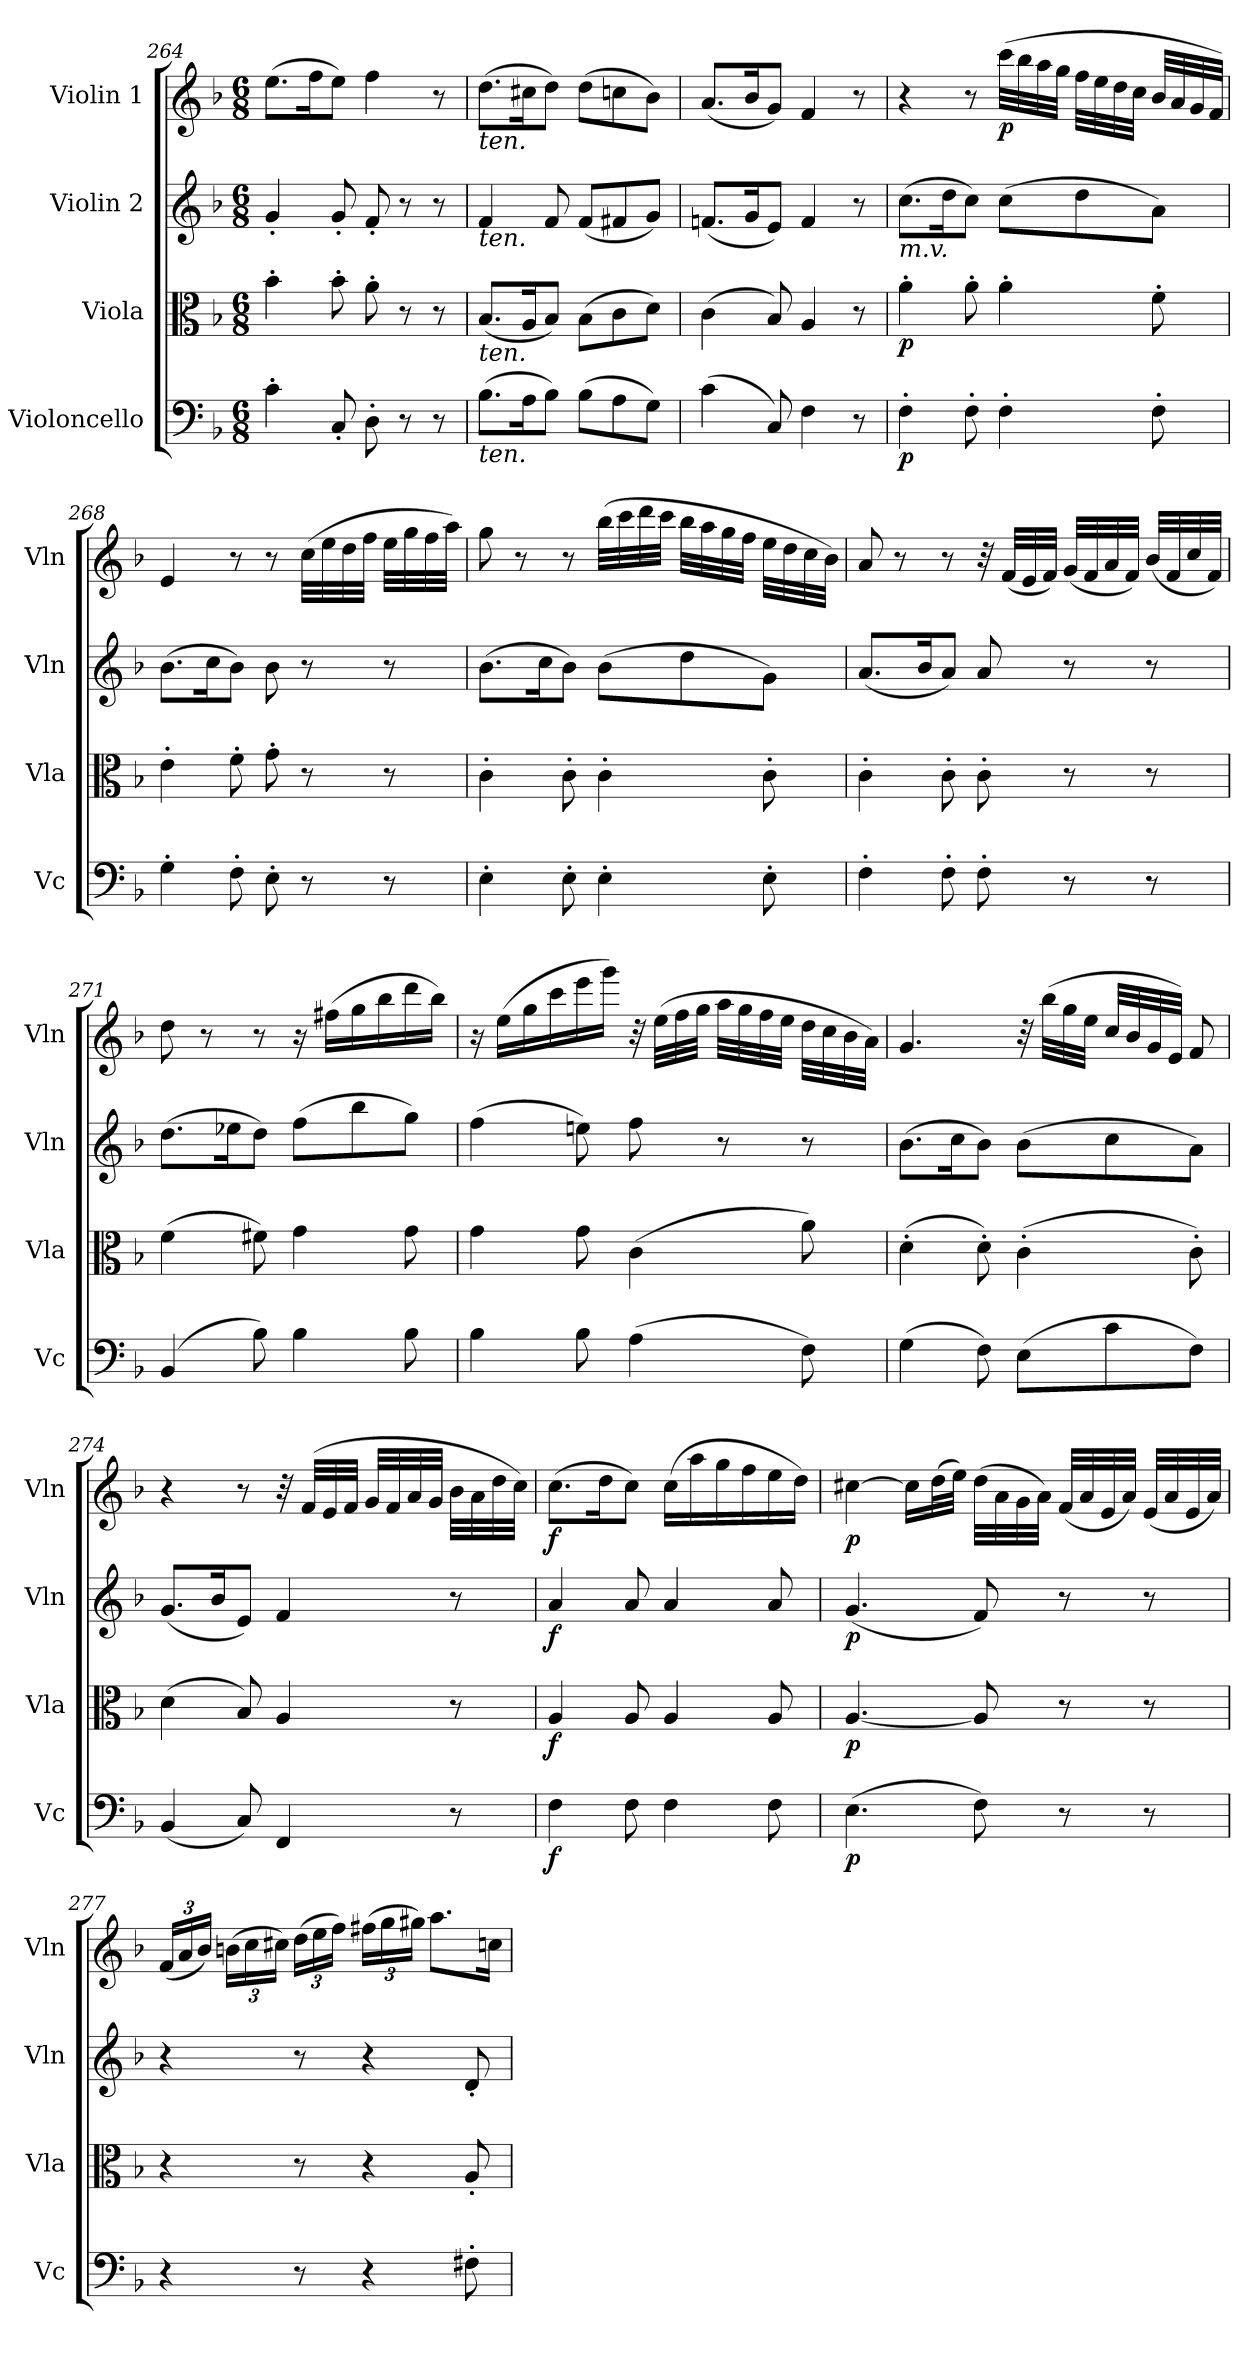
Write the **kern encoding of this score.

**kern	**dynam	**kern	**dynam	**kern	**dynam	**kern	**dynam
*part4	*part4	*part3	*part3	*part2	*part2	*part1	*part1
*staff4	*staff4	*staff3	*staff3	*staff2	*staff2	*staff1	*staff1
*I"Violoncello	*	*I"Viola	*	*I"Violin 2	*	*I"Violin 1	*
*I'Vc	*	*I'Vla	*	*I'Vln	*	*I'Vln	*
!!LO:LB:g=z
*clefF4	*	*clefC3	*	*clefG2	*	*clefG2	*
*k[b-]	*	*k[b-]	*	*k[b-]	*	*k[b-]	*
*M6/8	*	*M6/8	*	*M6/8	*	*M6/8	*
=264	=264	=264	=264	=264	=264	=264	=264
4c'\	.	4b-'\	.	4g'/	.	(>8.ee\L	.
.	.	.	.	.	.	16ff\K	.
8C'/	.	8b-'\	.	8g'/	.	8ee\J)	.
8D'\	.	8a'\	.	8f'/	.	4ff\	.
8r	.	8r	.	8r	.	.	.
8r	.	8r	.	8r	.	8r	.
=265	=265	=265	=265	=265	=265	=265	=265
!	!	!	!	!	!	!LO:TX:b:i:t=ten.	!
!	!	!	!	!LO:TX:b:i:t=ten.	!	!	!
!	!	!LO:TX:b:i:t=ten.	!	!	!	!	!
!LO:TX:b:i:t=ten.	!	!	!	!	!	!	!
(>8.B-\L	.	(<8.B-/L	.	4f/	.	(>8.dd\L	.
16A\K	.	16A/K	.	.	.	16cc#X\K	.
8B-\J)	.	8B-/J)	.	8f/	.	8dd\J)	.
(>8B-\L	.	(>8B-\L	.	(<8f/L	.	(>8dd\L	.
8A\	.	8c\	.	8f#X/	.	8ccn\	.
8G\J)	.	8d\J)	.	8g/J)	.	8b-\J)	.
=266	=266	=266	=266	=266	=266	=266	=266
(>4c\	.	(>4c\	.	(<8.fn/L	.	(<8.a/L	.
.	.	.	.	16g/K	.	16b-/K	.
8C/)	.	8B-/)	.	8e/J)	.	8g/J)	.
4F\	.	4A/	.	4f/	.	4f/	.
8r	.	8r	.	8r	.	8r	.
=267	=267	=267	=267	=267	=267	=267	=267
!	!	!	!	!LO:TX:b:i:t=m.v.	!	!	!
!	!LO:DY:b	!	!LO:DY:b	!	!	!	!
4F'\	p	4a'\	p	(>8.cc\L	.	4r	.
.	.	.	.	16dd\K	.	.	.
8F'\	.	8a'\	.	8cc\J)	.	8r	.
!	!	!	!	!	!	!	!LO:DY:b
4F'\	.	4a'\	.	(>8cc\L	.	(>32ccc\LLL	p
.	.	.	.	.	.	32bb-\	.
.	.	.	.	.	.	32aa\	.
.	.	.	.	.	.	32gg\JJJ	.
.	.	.	.	8dd\	.	32ff\LLL	.
.	.	.	.	.	.	32ee\	.
.	.	.	.	.	.	32dd\	.
.	.	.	.	.	.	32cc\JJJ	.
8F'\	.	8f'\	.	8a\J)	.	32b-/LLL	.
.	.	.	.	.	.	32a/	.
.	.	.	.	.	.	32g/	.
.	.	.	.	.	.	32f/JJJ)	.
!!LO:LB:g=z
=268	=268	=268	=268	=268	=268	=268	=268
4G'\	.	4e'\	.	(>8.b-\L	.	4e/	.
.	.	.	.	16cc\K	.	.	.
8F'\	.	8f'\	.	8b-\J)	.	8r	.
8E'\	.	8g'\	.	8b-\	.	8r	.
8r	.	8r	.	8r	.	(>32cc\LLL	.
.	.	.	.	.	.	32ee\	.
.	.	.	.	.	.	32dd\	.
.	.	.	.	.	.	32ff\JJJ	.
8r	.	8r	.	8r	.	32ee\LLL	.
.	.	.	.	.	.	32gg\	.
.	.	.	.	.	.	32ff\	.
.	.	.	.	.	.	32aa\JJJ)	.
=269	=269	=269	=269	=269	=269	=269	=269
4E'\	.	4c'\	.	(>8.b-\L	.	8gg\	.
.	.	.	.	.	.	8r	.
.	.	.	.	16cc\K	.	.	.
8E'\	.	8c'\	.	8b-\J)	.	8r	.
4E'\	.	4c'\	.	(>8b-\L	.	(>32bb-\LLL	.
.	.	.	.	.	.	32ccc\	.
.	.	.	.	.	.	32ddd\	.
.	.	.	.	.	.	32ccc\JJJ	.
.	.	.	.	8dd\	.	32bb-\LLL	.
.	.	.	.	.	.	32aa\	.
.	.	.	.	.	.	32gg\	.
.	.	.	.	.	.	32ff\JJJ	.
8E'\	.	8c'\	.	8g\J)	.	32ee\LLL	.
.	.	.	.	.	.	32dd\	.
.	.	.	.	.	.	32cc\	.
.	.	.	.	.	.	32b-\JJJ)	.
=270	=270	=270	=270	=270	=270	=270	=270
4F'\	.	4c'\	.	(<8.a/L	.	8a/	.
.	.	.	.	.	.	8r	.
.	.	.	.	16b-/K	.	.	.
8F'\	.	8c'\	.	8a/J)	.	8r	.
8F'\	.	8c'\	.	8a/	.	32r	.
.	.	.	.	.	.	(<32f/LLL	.
.	.	.	.	.	.	32e/	.
.	.	.	.	.	.	32f/JJJ)	.
8r	.	8r	.	8r	.	(<32g/LLL	.
.	.	.	.	.	.	32f/	.
.	.	.	.	.	.	32a/	.
.	.	.	.	.	.	32f/JJJ)	.
8r	.	8r	.	8r	.	(<32b-/LLL	.
.	.	.	.	.	.	32f/	.
.	.	.	.	.	.	32cc/	.
.	.	.	.	.	.	32f/JJJ)	.
!!LO:LB:g=z
=271	=271	=271	=271	=271	=271	=271	=271
(>4BB-/	.	(>4f\	.	(>8.dd\L	.	8dd\	.
.	.	.	.	.	.	8r	.
.	.	.	.	16ee-X\K	.	.	.
8B-\)	.	8f#X\)	.	8dd\J)	.	8r	.
4B-\	.	4g\	.	(>8ff\L	.	16r	.
.	.	.	.	.	.	(>16ff#X\LL	.
.	.	.	.	8bb-\	.	16gg\	.
.	.	.	.	.	.	16bb-\	.
8B-\	.	8g\	.	8gg\J)	.	16ddd\	.
.	.	.	.	.	.	16bb-\JJ)	.
=272	=272	=272	=272	=272	=272	=272	=272
4B-\	.	4g\	.	(>4ff\	.	16r	.
.	.	.	.	.	.	(>16ee\LL	.
.	.	.	.	.	.	16gg\	.
.	.	.	.	.	.	16ccc\	.
8B-\	.	8g\	.	8een\)	.	16eee\	.
.	.	.	.	.	.	16ggg\JJ)	.
(>4A\	.	(>4c\	.	8ff\	.	32r	.
.	.	.	.	.	.	(>32ee\LLL	.
.	.	.	.	.	.	32ff\	.
.	.	.	.	.	.	32gg\JJJ	.
.	.	.	.	8r	.	32aa\LLL	.
.	.	.	.	.	.	32gg\	.
.	.	.	.	.	.	32ff\	.
.	.	.	.	.	.	32ee\JJJ	.
8F\)	.	8a\)	.	8r	.	32dd\LLL	.
.	.	.	.	.	.	32cc\	.
.	.	.	.	.	.	32b-\	.
.	.	.	.	.	.	32a\JJJ)	.
=273	=273	=273	=273	=273	=273	=273	=273
(>4G\	.	(>4d'\	.	(>8.b-\L	.	4.g/	.
.	.	.	.	16cc\K	.	.	.
8F\)	.	8d'\)	.	8b-\J)	.	.	.
(>8E\L	.	(>4c'\	.	(>8b-\L	.	32r	.
.	.	.	.	.	.	(>32bb-\LLL	.
.	.	.	.	.	.	32gg\	.
.	.	.	.	.	.	32ee\JJJ	.
8c\	.	.	.	8cc\	.	32cc/LLL	.
.	.	.	.	.	.	32b-/	.
.	.	.	.	.	.	32g/	.
.	.	.	.	.	.	32e/JJJ)	.
8F\J)	.	8c'\)	.	8a\J)	.	8f/	.
!!LO:PB:g=z
=274	=274	=274	=274	=274	=274	=274	=274
(<4BB-/	.	(>4d\	.	(<8.g/L	.	4r	.
.	.	.	.	16b-/K	.	.	.
8C/)	.	8B-/)	.	8e/J)	.	8r	.
4FF/	.	4A/	.	4f/	.	32r	.
.	.	.	.	.	.	(>32f/LLL	.
.	.	.	.	.	.	32e/	.
.	.	.	.	.	.	32f/JJJ	.
.	.	.	.	.	.	32g/LLL	.
.	.	.	.	.	.	32f/	.
.	.	.	.	.	.	32a/	.
.	.	.	.	.	.	32g/JJJ	.
8r	.	8r	.	8r	.	32b-\LLL	.
.	.	.	.	.	.	32a\	.
.	.	.	.	.	.	32dd\	.
.	.	.	.	.	.	32cc\JJJ)	.
=275	=275	=275	=275	=275	=275	=275	=275
!	!LO:DY:b	!	!LO:DY:b	!	!LO:DY:b	!	!LO:DY:b
4F\	f	4A/	f	4a/	f	(>8.cc\L	f
.	.	.	.	.	.	16dd\K	.
8F\	.	8A/	.	8a/	.	8cc\J)	.
4F\	.	4A/	.	4a/	.	(>16cc\LL	.
.	.	.	.	.	.	16aa\	.
.	.	.	.	.	.	16gg\	.
.	.	.	.	.	.	16ff\	.
8F\	.	8A/	.	8a/	.	16ee\	.
.	.	.	.	.	.	16dd\JJ)	.
=276	=276	=276	=276	=276	=276	=276	=276
!	!LO:DY:b	!	!LO:DY:b	!	!LO:DY:b	!	!LO:DY:b
(>4.E\	p	[4.A/	p	(<4.g/	p	[4cc#X\	p
.	.	.	.	.	.	16cc#\LL]	.
.	.	.	.	.	.	(>32dd\L	.
.	.	.	.	.	.	32ee\JJJ)	.
8F\)	.	8A/]	.	8f/)	.	(>32dd\LLL	.
.	.	.	.	.	.	32a\	.
.	.	.	.	.	.	32g\	.
.	.	.	.	.	.	32a\JJJ)	.
8r	.	8r	.	8r	.	(<32f/LLL	.
.	.	.	.	.	.	32a/	.
.	.	.	.	.	.	32e/	.
.	.	.	.	.	.	32a/JJJ)	.
8r	.	8r	.	8r	.	(<32e/LLL	.
.	.	.	.	.	.	32a/	.
.	.	.	.	.	.	32e/	.
.	.	.	.	.	.	32a/JJJ)	.
!!LO:LB:g=z
=277	=277	=277	=277	=277	=277	=277	=277
*	*	*	*	*	*	*Xbrackettup	*
4r	.	4r	.	4r	.	(<24f/LL	.
.	.	.	.	.	.	24a/	.
.	.	.	.	.	.	24b-/JJ)	.
.	.	.	.	.	.	(>24bn\LL	.
.	.	.	.	.	.	24cc\	.
.	.	.	.	.	.	24cc#X\JJ)	.
8r	.	8r	.	8r	.	(>24dd\LL	.
.	.	.	.	.	.	24ee\	.
.	.	.	.	.	.	24ff\JJ)	.
4r	.	4r	.	4r	.	(>24ff#X\LL	.
.	.	.	.	.	.	24gg\	.
.	.	.	.	.	.	24gg#X\JJ)	.
.	.	.	.	.	.	8.aa\L	.
8F#X'\	.	8A'/	.	8d'/	.	.	.
.	.	.	.	.	.	16ccn\Jk	.
=	=	=	=	=	=	=	=
*-	*-	*-	*-	*-	*-	*-	*-
